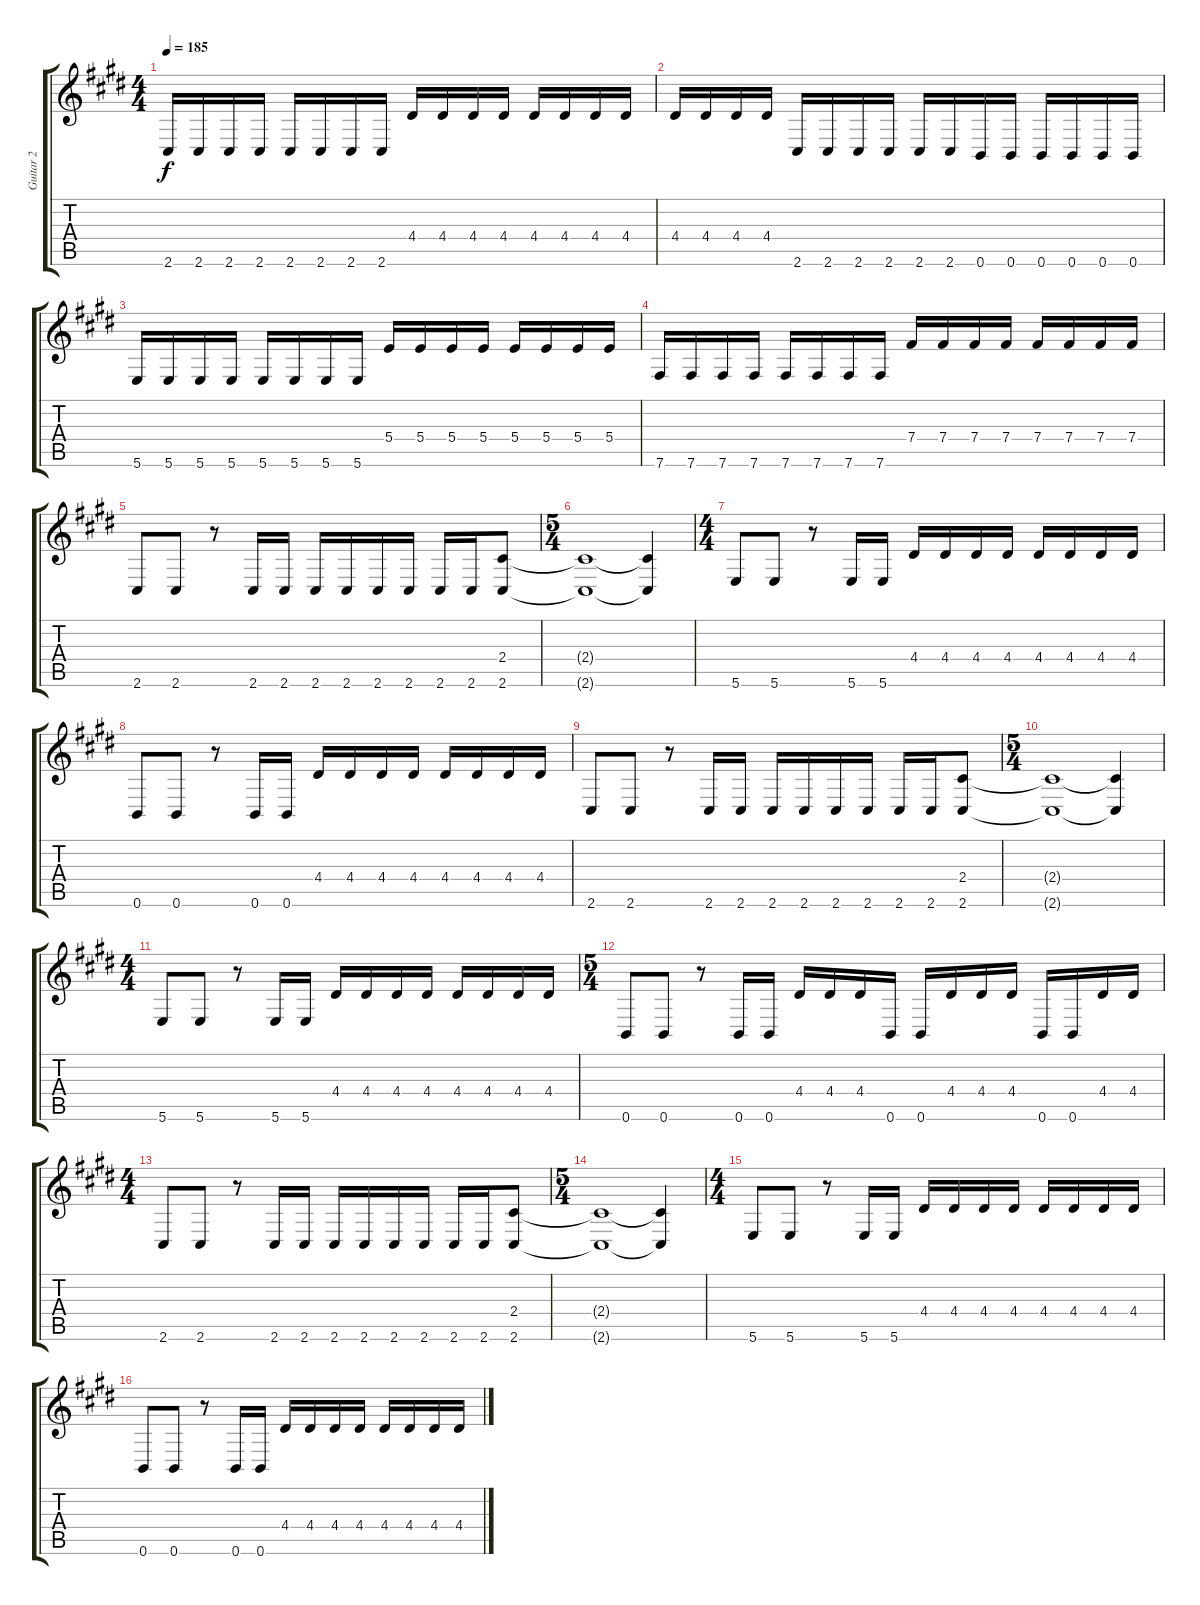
\track ("Guitar 2" "Guitar 2") {instrument overdrivenguitar}
\staff {score tabs}
\tuning (Db4 Ab3 E3 B2 Gb2 B1) {hide}
\ts (4 4)
\tempo 185
\clef g2
\ks e
2.6.16{dy f} 2.6.16 2.6.16 2.6.16 2.6.16 2.6.16 2.6.16 2.6.16 4.4.16 4.4.16 4.4.16 4.4.16 4.4.16 4.4.16 4.4.16 4.4.16 |
4.4.16 4.4.16 4.4.16 4.4.16 2.6.16 2.6.16 2.6.16 2.6.16 2.6.16 2.6.16 0.6.16 0.6.16 0.6.16 0.6.16 0.6.16 0.6.16 |
5.6.16 5.6.16 5.6.16 5.6.16 5.6.16 5.6.16 5.6.16 5.6.16 5.4.16 5.4.16 5.4.16 5.4.16 5.4.16 5.4.16 5.4.16 5.4.16 |
7.6.16 7.6.16 7.6.16 7.6.16 7.6.16 7.6.16 7.6.16 7.6.16 7.4.16 7.4.16 7.4.16 7.4.16 7.4.16 7.4.16 7.4.16 7.4.16 |
2.6.8 2.6.8 r.8 2.6.16 2.6.16 2.6.16 2.6.16 2.6.16 2.6.16 2.6.16 2.6.16 (2.4 2.6).8 |
\ts (5 4)
(2.4{t} 2.6{t}).1 (2.4{t} 2.6{t}).4 |
\ts (4 4)
5.6.8 5.6.8 r.8 5.6.16 5.6.16 4.4.16 4.4.16 4.4.16 4.4.16 4.4.16 4.4.16 4.4.16 4.4.16 |
0.6.8 0.6.8 r.8 0.6.16 0.6.16 4.4.16 4.4.16 4.4.16 4.4.16 4.4.16 4.4.16 4.4.16 4.4.16 |
2.6.8 2.6.8 r.8 2.6.16 2.6.16 2.6.16 2.6.16 2.6.16 2.6.16 2.6.16 2.6.16 (2.4 2.6).8 |
\ts (5 4)
(2.4{t} 2.6{t}).1 (2.4{t} 2.6{t}).4 |
\ts (4 4)
5.6.8 5.6.8 r.8 5.6.16 5.6.16 4.4.16 4.4.16 4.4.16 4.4.16 4.4.16 4.4.16 4.4.16 4.4.16 |
\ts (5 4)
0.6.8 0.6.8 r.8 0.6.16 0.6.16 4.4.16 4.4.16 4.4.16 0.6.16 0.6.16 4.4.16 4.4.16 4.4.16 0.6.16 0.6.16 4.4.16 4.4.16 |
\ts (4 4)
2.6.8 2.6.8 r.8 2.6.16 2.6.16 2.6.16 2.6.16 2.6.16 2.6.16 2.6.16 2.6.16 (2.4 2.6).8 |
\ts (5 4)
(2.4{t} 2.6{t}).1 (2.4{t} 2.6{t}).4 |
\ts (4 4)
5.6.8 5.6.8 r.8 5.6.16 5.6.16 4.4.16 4.4.16 4.4.16 4.4.16 4.4.16 4.4.16 4.4.16 4.4.16 |
0.6.8 0.6.8 r.8 0.6.16 0.6.16 4.4.16 4.4.16 4.4.16 4.4.16 4.4.16 4.4.16 4.4.16 4.4.16
